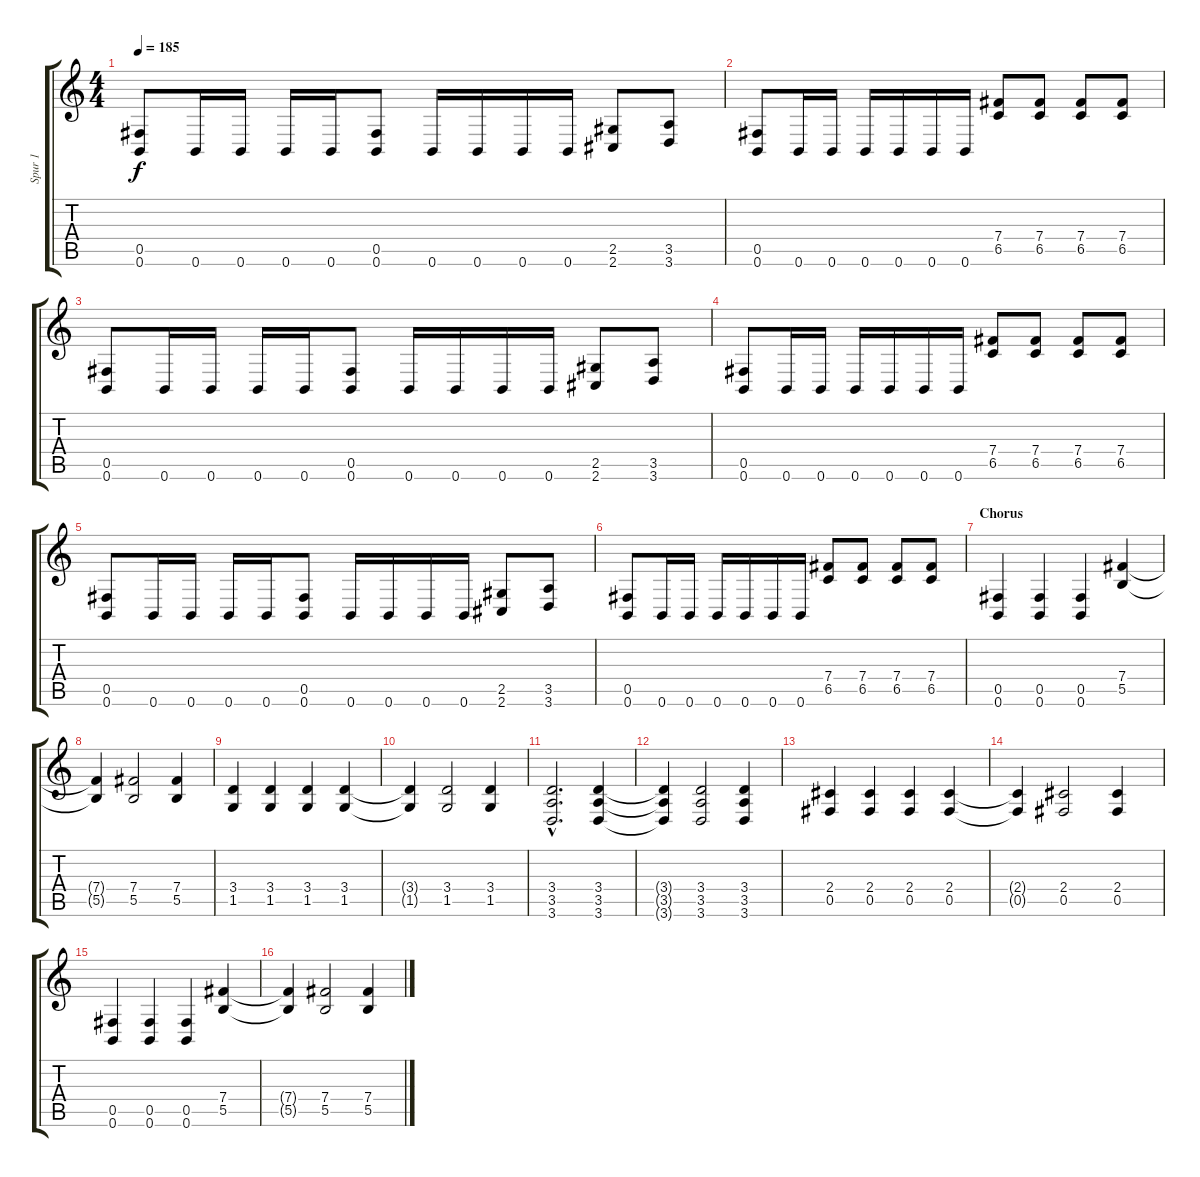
\track ("Spur 1" "Spur 1") {instrument overdrivenguitar}
\staff {score tabs}
\tuning (Db4 Ab3 E3 B2 Gb2 B1) {hide}
\ts (4 4)
\tempo 185
\clef g2
\ks c
(0.5 0.6).8{dy f} 0.6.16 0.6.16 0.6.16 0.6.16 (0.5 0.6).8 0.6.16 0.6.16 0.6.16 0.6.16 (2.5 2.6).8 (3.5 3.6).8 |
(0.5 0.6).8 0.6.16 0.6.16 0.6.16 0.6.16 0.6.16 0.6.16 (7.4 6.5).8 (7.4 6.5).8 (7.4 6.5).8 (7.4 6.5).8 |
(0.5 0.6).8 0.6.16 0.6.16 0.6.16 0.6.16 (0.5 0.6).8 0.6.16 0.6.16 0.6.16 0.6.16 (2.5 2.6).8 (3.5 3.6).8 |
(0.5 0.6).8 0.6.16 0.6.16 0.6.16 0.6.16 0.6.16 0.6.16 (7.4 6.5).8 (7.4 6.5).8 (7.4 6.5).8 (7.4 6.5).8 |
(0.5 0.6).8 0.6.16 0.6.16 0.6.16 0.6.16 (0.5 0.6).8 0.6.16 0.6.16 0.6.16 0.6.16 (2.5 2.6).8 (3.5 3.6).8 |
(0.5 0.6).8 0.6.16 0.6.16 0.6.16 0.6.16 0.6.16 0.6.16 (7.4 6.5).8 (7.4 6.5).8 (7.4 6.5).8 (7.4 6.5).8 |
\section ("" "Chorus")
(0.5 0.6).4 (0.5 0.6).4 (0.5 0.6).4 (7.4 5.5).4 |
(7.4{t} 5.5{t}).4 (7.4 5.5).2 (7.4 5.5).4 |
(3.4 1.5).4 (3.4 1.5).4 (3.4 1.5).4 (3.4 1.5).4 |
(3.4{t} 1.5{t}).4 (3.4 1.5).2 (3.4 1.5).4 |
(3.4{hac} 3.5{hac} 3.6{hac}).2{d} (3.4 3.5 3.6).4 |
(3.4{t} 3.5{t} 3.6{t}).4 (3.4 3.5 3.6).2 (3.4 3.5 3.6).4 |
(2.4 0.5).4 (2.4 0.5).4 (2.4 0.5).4 (2.4 0.5).4 |
(2.4{t} 0.5{t}).4 (2.4 0.5).2 (2.4 0.5).4 |
(0.5 0.6).4 (0.5 0.6).4 (0.5 0.6).4 (7.4 5.5).4 |
(7.4{t} 5.5{t}).4 (7.4 5.5).2 (7.4 5.5).4
